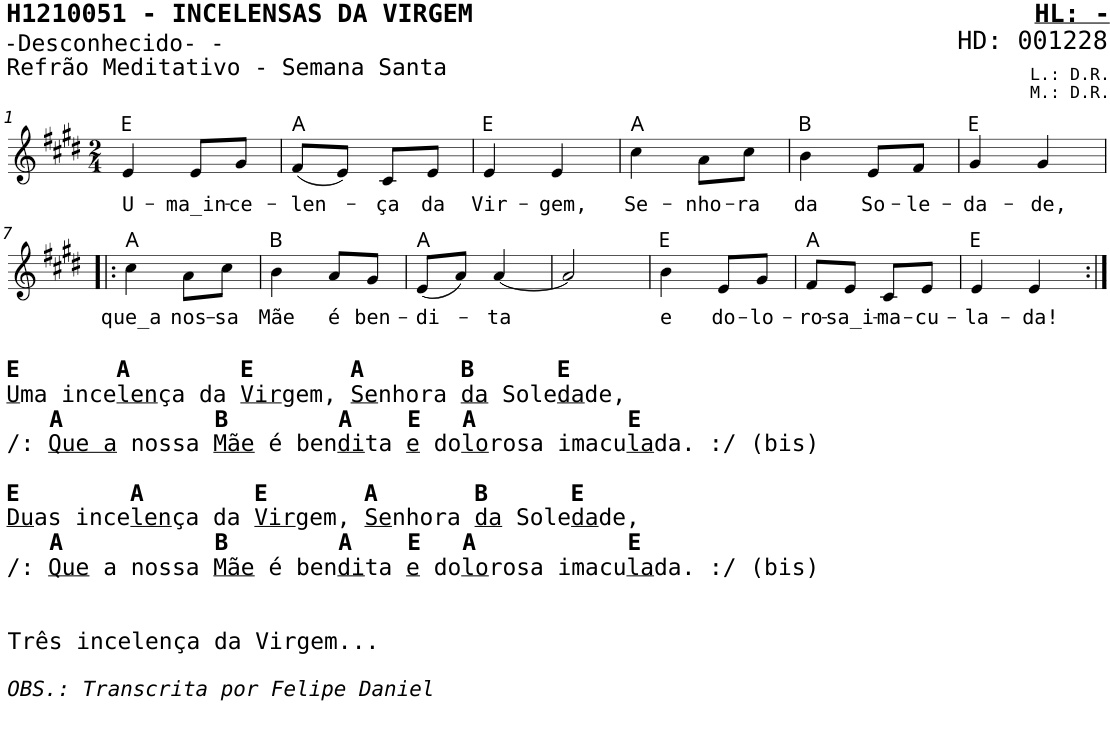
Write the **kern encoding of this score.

**kern	**text	**harte
*part1	*part1	*part1
*staff1	*staff1	*
*I"Voz	*	*
*I'V	*	*
*stria5	*	*
*clefG2	*	*
*k[f#c#g#d#]	*	*
*M2/4	*	*
=1	=1	=1
!	!LO:LY:b	!
4e/	U-	E:maj
!	!LO:LY:b	!
8e/L	-ma_in-	.
!	!LO:LY:b	!
8g#/J	-ce-	.
=2	=2	=2
!	!LO:LY:b	!
(8f#/L	-len-	A:maj
8e/J)	.	.
!	!LO:LY:b	!
8c#/L	-ça	.
!	!LO:LY:b	!
8e/J	da	.
=3	=3	=3
!	!LO:LY:b	!
4e/	Vir-	E:maj
!	!LO:LY:b	!
4e/	-gem,	.
=4	=4	=4
!	!LO:LY:b	!
4cc#\	Se-	A:maj
!	!LO:LY:b	!
8a\L	-nho-	.
!	!LO:LY:b	!
8cc#\J	-ra	.
=5	=5	=5
!	!LO:LY:b	!
4b\	da	B:maj
!	!LO:LY:b	!
8e/L	So-	.
!	!LO:LY:b	!
8f#/J	-le-	.
=6	=6	=6
!	!LO:LY:b	!
4g#/	-da-	E:maj
!	!LO:LY:b	!
4g#/	-de,	.
!!LO:LB:g=z
=7!|:	=7!|:	=7!|:
!LO:TX:b:B:t=E       A        E       A       B      E	!	!
!LO:TX:b:t=U	!	!
!LO:TX:b:t=ma ince	!	!
!LO:TX:b:t=len	!	!
!LO:TX:b:t=ça da	!	!
!LO:TX:b:t=Vir	!	!
!LO:TX:b:t=gem,	!	!
!LO:TX:b:t=Se	!	!
!LO:TX:b:t=nhora	!	!
!LO:TX:b:t=da	!	!
!LO:TX:b:t=Sole	!	!
!LO:TX:b:t=da	!	!
!LO:TX:b:t=de,	!	!
!LO:TX:b:B:t=A           B        A    E   A           E	!	!
!LO:TX:b:t=/&colon;	!	!
!LO:TX:b:t=Que a	!	!
!LO:TX:b:t=nossa	!	!
!LO:TX:b:t=Mãe	!	!
!LO:TX:b:t=é ben	!	!
!LO:TX:b:t=di	!	!
!LO:TX:b:t=ta	!	!
!LO:TX:b:t=e	!	!
!LO:TX:b:t=do	!	!
!LO:TX:b:t=lo	!	!
!LO:TX:b:t=rosa imacu	!	!
!LO:TX:b:t=la	!	!
!LO:TX:b:t=da. &colon;/ (bis)	!	!
!LO:TX:b:B:t=E        A        E       A       B      E	!	!
!LO:TX:b:t=Du	!	!
!LO:TX:b:t=as ince	!	!
!LO:TX:b:t=len	!	!
!LO:TX:b:t=ça da	!	!
!LO:TX:b:t=Vir	!	!
!LO:TX:b:t=gem,	!	!
!LO:TX:b:t=Se	!	!
!LO:TX:b:t=nhora	!	!
!LO:TX:b:t=da	!	!
!LO:TX:b:t=Sole	!	!
!LO:TX:b:t=da	!	!
!LO:TX:b:t=de,	!	!
!LO:TX:b:B:t=A           B        A    E   A           E	!	!
!LO:TX:b:t=/&colon;	!	!
!LO:TX:b:t=Que	!	!
!LO:TX:b:t=a nossa	!	!
!LO:TX:b:t=Mãe	!	!
!LO:TX:b:t=é ben	!	!
!LO:TX:b:t=di	!	!
!LO:TX:b:t=ta	!	!
!LO:TX:b:t=e	!	!
!LO:TX:b:t=do	!	!
!LO:TX:b:t=lo	!	!
!LO:TX:b:t=rosa imacu	!	!
!LO:TX:b:t=la	!	!
!LO:TX:b:t=da. &colon;/ (bis)	!	!
!LO:TX:b:t=Três incelença da Virgem...	!	!
!LO:TX:b:i:t=OBS.&colon; Transcrita por Felipe Daniel	!	!
!	!LO:LY:b	!
4cc#\	que_a	A:maj
!	!LO:LY:b	!
8a\L	nos-	.
!	!LO:LY:b	!
8cc#\J	-sa	.
=8	=8	=8
!	!LO:LY:b	!
4b\	Mãe	B:maj
!	!LO:LY:b	!
8a/L	é	.
!	!LO:LY:b	!
8g#/J	ben-	.
=9	=9	=9
!	!LO:LY:b	!
(8e/L	-di-	A:maj
8a/J)	.	.
!	!LO:LY:b	!
[4a/	-ta	.
=10	=10	=10
2a/]	.	.
=11	=11	=11
!	!LO:LY:b	!
4b\	e	E:maj
!	!LO:LY:b	!
8e/L	do-	.
!	!LO:LY:b	!
8g#/J	-lo-	.
=12	=12	=12
!	!LO:LY:b	!
8f#/L	-ro-	A:maj
!	!LO:LY:b	!
8e/J	-sa_i-	.
!	!LO:LY:b	!
8c#/L	-ma-	.
!	!LO:LY:b	!
8e/J	-cu-	.
=13	=13	=13
!	!LO:LY:b	!
4e/	-la-	E:maj
!	!LO:LY:b	!
4e/	-da!	.
=:|!	=:|!	=:|!
*-	*-	*-
